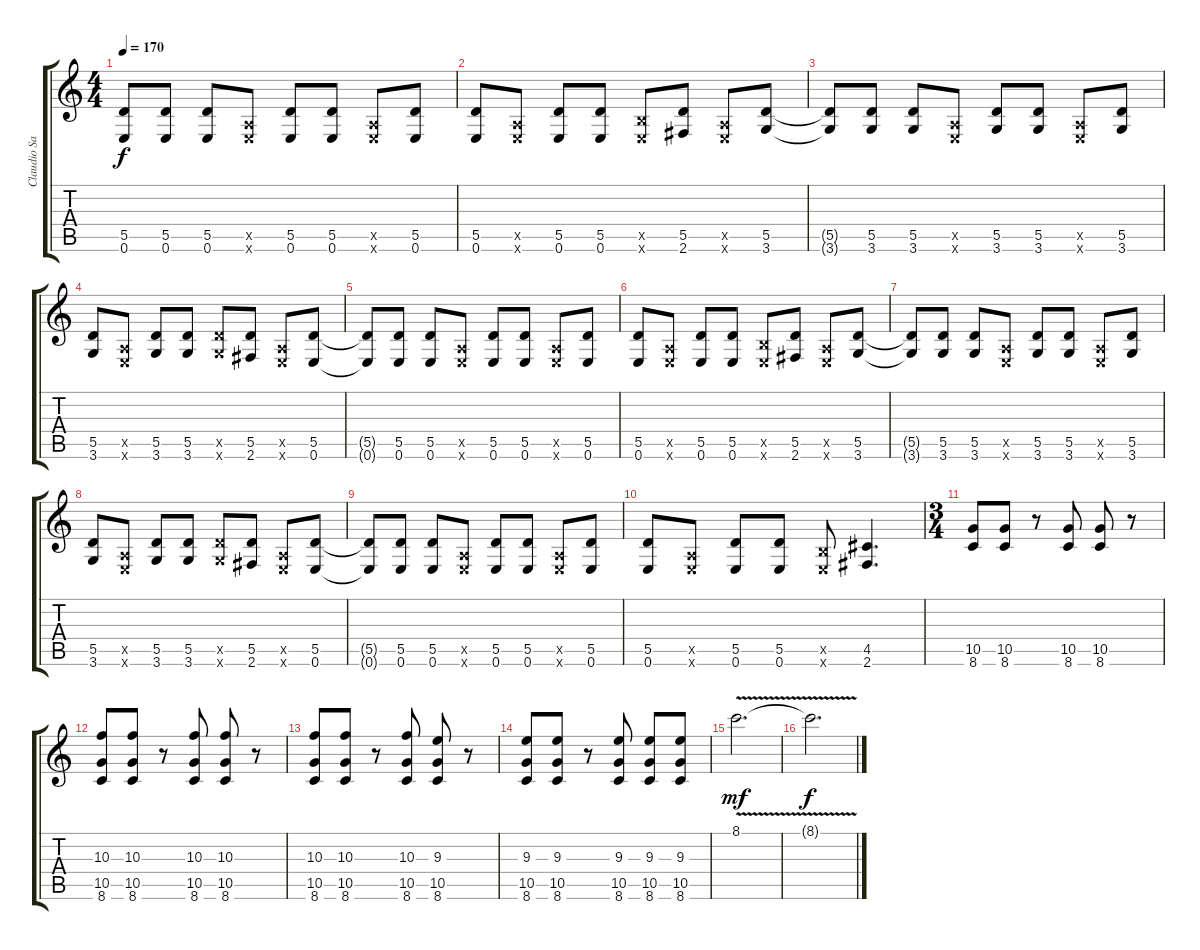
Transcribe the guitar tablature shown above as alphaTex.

\track ("Claudio Sanchez" "Claudio Sa") {instrument distortionguitar}
\staff {score tabs}
\tuning (E4 B3 G3 D3 A2 E2) {hide}
\ts (4 4)
\tempo 170
\clef g2
\ks c
(5.5{t} 0.6{t}).8{dy f} (5.5 0.6).8 (5.5 0.6).8 (0.5{x} 0.6{x}).8 (5.5 0.6).8 (5.5 0.6).8 (0.5{x} 0.6{x}).8 (5.5 0.6).8 |
(5.5 0.6).8 (0.5{x} 0.6{x}).8 (5.5 0.6).8 (5.5 0.6).8 (2.5{x} 0.6{x}).8 (5.5 2.6).8 (0.5{x} 0.6{x}).8 (5.5 3.6).8 |
(5.5{t} 3.6{t}).8 (5.5 3.6).8 (5.5 3.6).8 (0.5{x} 0.6{x}).8 (5.5 3.6).8 (5.5 3.6).8 (0.5{x} 0.6{x}).8 (5.5 3.6).8 |
(5.5 3.6).8 (0.5{x} 0.6{x}).8 (5.5 3.6).8 (5.5 3.6).8 (5.5{x} 3.6{x}).8 (5.5 2.6).8 (0.5{x} 0.6{x}).8 (5.5 0.6).8 |
(5.5{t} 0.6{t}).8 (5.5 0.6).8 (5.5 0.6).8 (0.5{x} 0.6{x}).8 (5.5 0.6).8 (5.5 0.6).8 (0.5{x} 0.6{x}).8 (5.5 0.6).8 |
(5.5 0.6).8 (0.5{x} 0.6{x}).8 (5.5 0.6).8 (5.5 0.6).8 (2.5{x} 0.6{x}).8 (5.5 2.6).8 (0.5{x} 0.6{x}).8 (5.5 3.6).8 |
(5.5{t} 3.6{t}).8 (5.5 3.6).8 (5.5 3.6).8 (0.5{x} 0.6{x}).8 (5.5 3.6).8 (5.5 3.6).8 (0.5{x} 0.6{x}).8 (5.5 3.6).8 |
(5.5 3.6).8 (0.5{x} 0.6{x}).8 (5.5 3.6).8 (5.5 3.6).8 (5.5{x} 3.6{x}).8 (5.5 2.6).8 (0.5{x} 0.6{x}).8 (5.5 0.6).8 |
(5.5{t} 0.6{t}).8 (5.5 0.6).8 (5.5 0.6).8 (0.5{x} 0.6{x}).8 (5.5 0.6).8 (5.5 0.6).8 (0.5{x} 0.6{x}).8 (5.5 0.6).8 |
(5.5 0.6).8 (0.5{x} 0.6{x}).8 (5.5 0.6).8 (5.5 0.6).8 (2.5{x} 0.6{x}).8 (4.5 2.6).4{d} |
\ts (3 4)
(10.5 8.6).8 (10.5 8.6).8 r.8 (10.5 8.6).8 (10.5 8.6).8 r.8 |
(10.3 10.5 8.6).8 (10.3 10.5 8.6).8 r.8 (10.3 10.5 8.6).8 (10.3 10.5 8.6).8 r.8 |
(10.3 10.5 8.6).8 (10.3 10.5 8.6).8 r.8 (10.3 10.5 8.6).8 (9.3 10.5 8.6).8 r.8 |
(9.3 10.5 8.6).8 (9.3 10.5 8.6).8 r.8 (9.3 10.5 8.6).8 (9.3 10.5 8.6).8 (9.3 10.5 8.6).8 |
8.1{v}.2{d dy mf} |
8.1{t}.2{d dy f}
